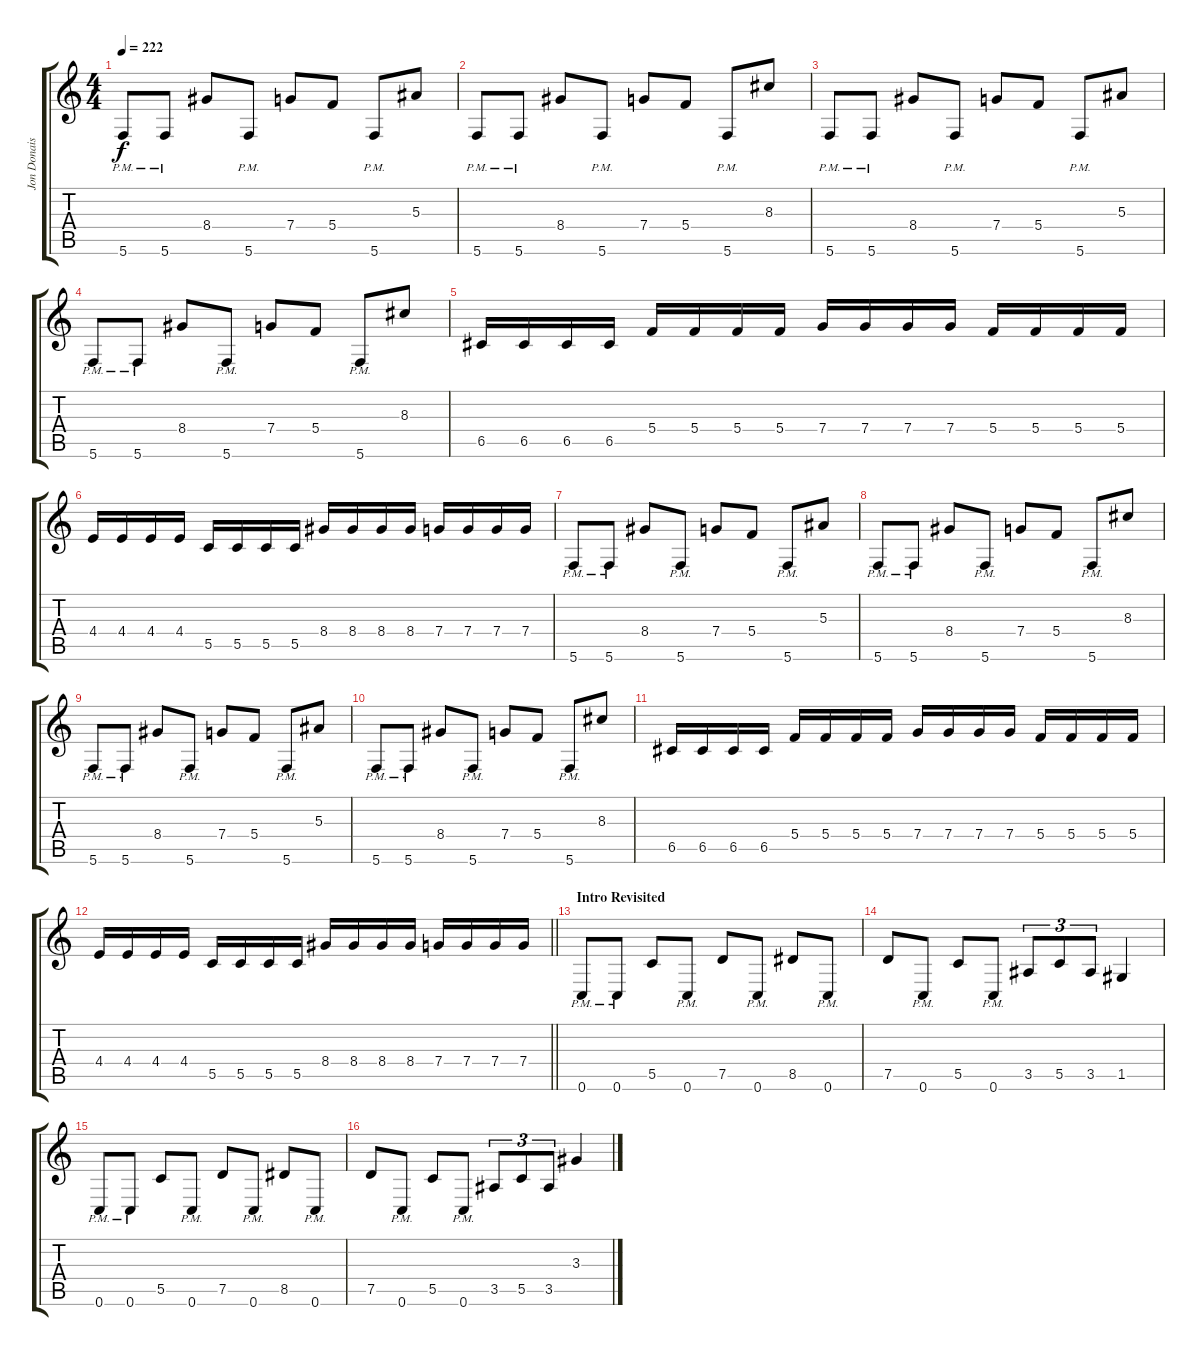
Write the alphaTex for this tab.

\track ("Jon Donais" "Jon Donais") {instrument distortionguitar}
\staff {score tabs}
\tuning (D4 A3 F3 C3 G2 C2) {hide}
\ts (4 4)
\tempo 222
\clef g2
\ks c
5.6{pm}.8{dy f} 5.6{pm}.8 8.4.8 5.6{pm}.8 7.4.8 5.4.8 5.6{pm}.8 5.3.8 |
5.6{pm}.8 5.6{pm}.8 8.4.8 5.6{pm}.8 7.4.8 5.4.8 5.6{pm}.8 8.3.8 |
5.6{pm}.8 5.6{pm}.8 8.4.8 5.6{pm}.8 7.4.8 5.4.8 5.6{pm}.8 5.3.8 |
5.6{pm}.8 5.6{pm}.8 8.4.8 5.6{pm}.8 7.4.8 5.4.8 5.6{pm}.8 8.3.8 |
6.5.16 6.5.16 6.5.16 6.5.16 5.4.16 5.4.16 5.4.16 5.4.16 7.4.16 7.4.16 7.4.16 7.4.16 5.4.16 5.4.16 5.4.16 5.4.16 |
4.4.16 4.4.16 4.4.16 4.4.16 5.5.16 5.5.16 5.5.16 5.5.16 8.4.16 8.4.16 8.4.16 8.4.16 7.4.16 7.4.16 7.4.16 7.4.16 |
5.6{pm}.8 5.6{pm}.8 8.4.8 5.6{pm}.8 7.4.8 5.4.8 5.6{pm}.8 5.3.8 |
5.6{pm}.8 5.6{pm}.8 8.4.8 5.6{pm}.8 7.4.8 5.4.8 5.6{pm}.8 8.3.8 |
5.6{pm}.8 5.6{pm}.8 8.4.8 5.6{pm}.8 7.4.8 5.4.8 5.6{pm}.8 5.3.8 |
5.6{pm}.8 5.6{pm}.8 8.4.8 5.6{pm}.8 7.4.8 5.4.8 5.6{pm}.8 8.3.8 |
6.5.16 6.5.16 6.5.16 6.5.16 5.4.16 5.4.16 5.4.16 5.4.16 7.4.16 7.4.16 7.4.16 7.4.16 5.4.16 5.4.16 5.4.16 5.4.16 |
\barLineRight lightlight
4.4.16 4.4.16 4.4.16 4.4.16 5.5.16 5.5.16 5.5.16 5.5.16 8.4.16 8.4.16 8.4.16 8.4.16 7.4.16 7.4.16 7.4.16 7.4.16 |
\section ("" "Intro Revisited")
0.6{pm}.8 0.6{pm}.8 5.5.8 0.6{pm}.8 7.5.8 0.6{pm}.8 8.5.8 0.6{pm}.8 |
7.5.8 0.6{pm}.8 5.5.8 0.6{pm}.8 3.5.8{tu (3 2)} 5.5.8{tu (3 2)} 3.5.8{tu (3 2)} 1.5.4 |
0.6{pm}.8 0.6{pm}.8 5.5.8 0.6{pm}.8 7.5.8 0.6{pm}.8 8.5.8 0.6{pm}.8 |
7.5.8 0.6{pm}.8 5.5.8 0.6{pm}.8 3.5.8{tu (3 2)} 5.5.8{tu (3 2)} 3.5.8{tu (3 2)} 3.3.4
